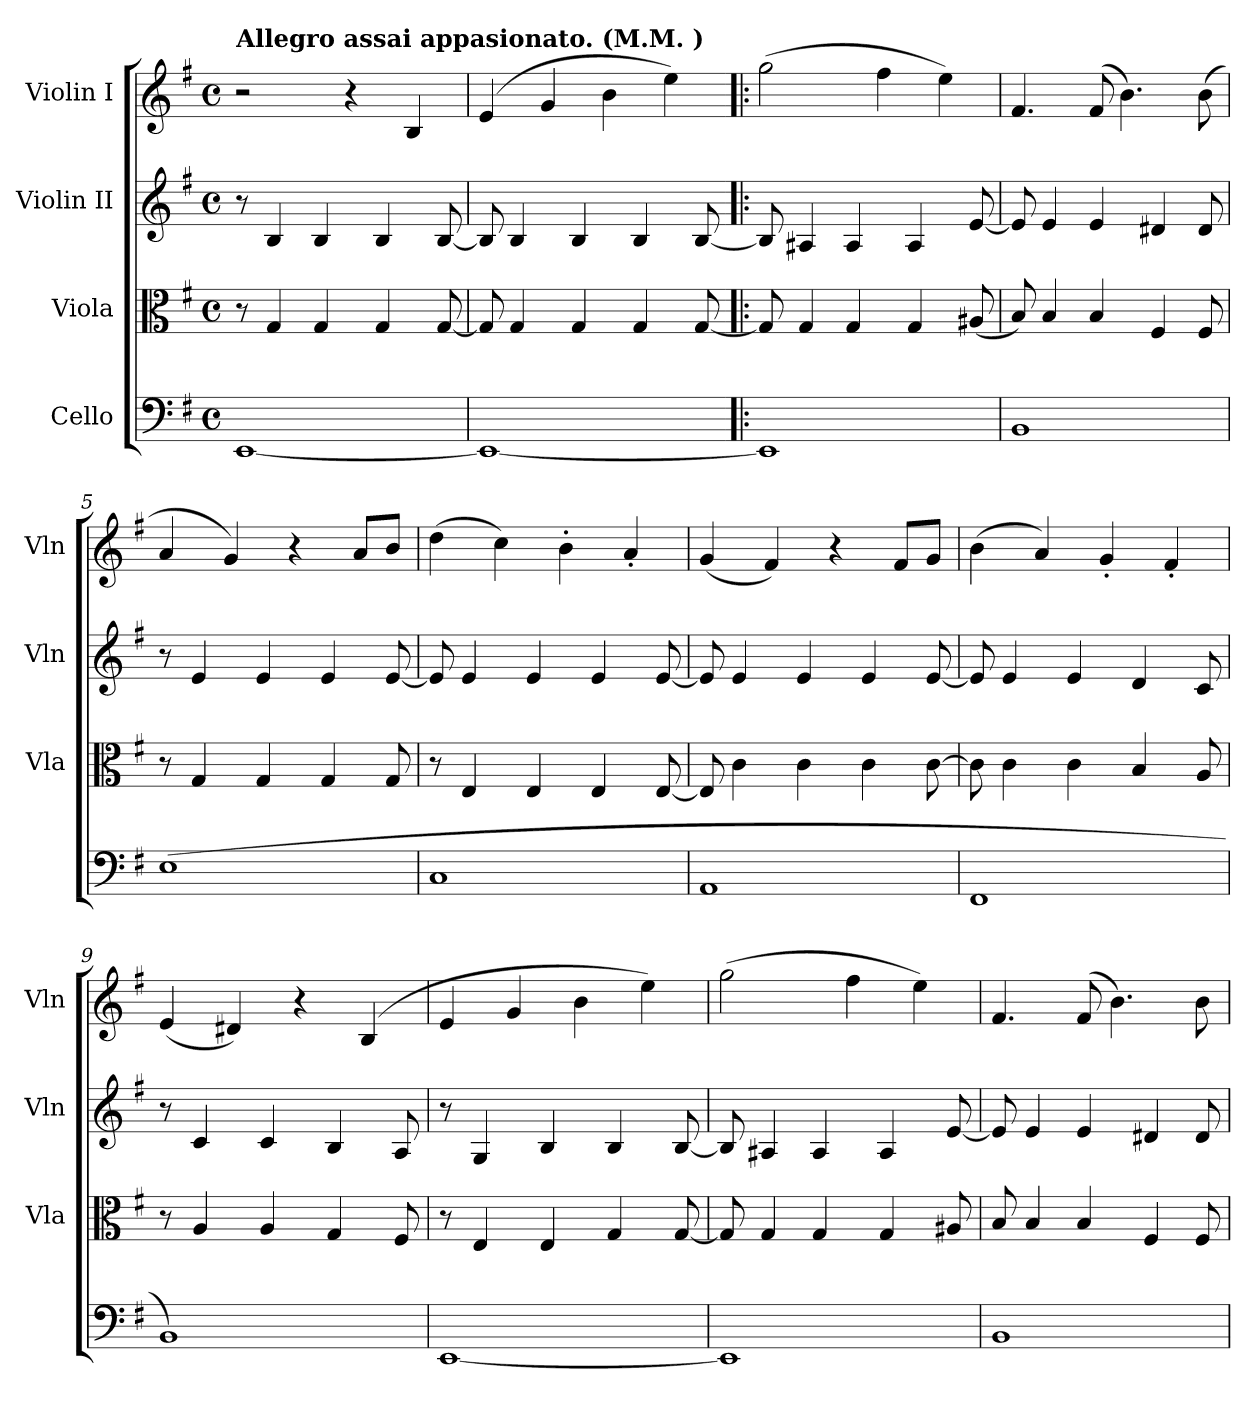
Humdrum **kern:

**kern	**kern	**kern	**kern
*part4	*part3	*part2	*part1
*staff4	*staff3	*staff2	*staff1
*I"Cello	*I"Viola	*I"Violin II	*I"Violin I
*	*I'Vla	*I'Vln	*I'Vln
*clefF4	*clefC3	*clefG2	*clefG2
*k[f#]	*k[f#]	*k[f#]	*k[f#]
*M4/4	*M4/4	*M4/4	*M4/4
*met(c)	*met(c)	*met(c)	*met(c)
*MM176	*MM176	*MM176	*MM176
=1	=1	=1	=1
!	!	!	!LO:TX:a:B:t=Allegro assai appasionato. (M.M. )
[1EE	8r	8r	2r
.	4G/	4B/	.
.	4G/	4B/	.
.	.	.	4r
.	4G/	4B/	.
.	.	.	4B/
.	[8G/	[8B/	.
=2	=2	=2	=2
1EE_	8G/]	8B/]	(>4e/
.	4G/	4B/	.
.	.	.	4g/
.	4G/	4B/	.
.	.	.	4b\
.	4G/	4B/	.
.	.	.	4ee\)
.	[8G/	[8B/	.
=3!|:	=3!|:	=3!|:	=3!|:
1EE]	8G/]	8B/]	(>2gg\
.	4G/	4A#X/	.
.	4G/	4A#/	.
.	.	.	4ff#\
.	4G/	4A#/	.
.	.	.	4ee\)
.	(<8A#X/	[8e/	.
=4	=4	=4	=4
1BB	8B/)	8e/]	4.f#/
.	4B/	4e/	.
.	4B/	4e/	(>8f#/
.	.	.	4.b\)
.	4F#/	4d#X/	.
.	8F#/	8d#/	(>8b\
=5	=5	=5	=5
(>1E	8r	8r	4a/
.	4G/	4e/	.
.	.	.	4g/)
.	4G/	4e/	.
.	.	.	4r
.	4G/	4e/	.
.	.	.	8a/L
.	8G/	[8e/	8b/J
=6	=6	=6	=6
1C	8r	8e/]	(>4dd\
.	4E/	4e/	.
.	.	.	4cc\)
.	4E/	4e/	.
.	.	.	4b'\
.	4E/	4e/	.
.	.	.	4a'/
.	[8E/	[8e/	.
=7	=7	=7	=7
1AA	8E/]	8e/]	(<4g/
.	4c\	4e/	.
.	.	.	4f#/)
.	4c\	4e/	.
.	.	.	4r
.	4c\	4e/	.
.	.	.	8f#/L
.	[8c\	[8e/	8g/J
=8	=8	=8	=8
1FF#	8c\]	8e/]	(>4b\
.	4c\	4e/	.
.	.	.	4a/)
.	4c\	4e/	.
.	.	.	4g'/
.	4B/	4d/	.
.	.	.	4f#'/
.	8A/	8c/	.
=9	=9	=9	=9
1BB)	8r	8r	(<4e/
.	4A/	4c/	.
.	.	.	4d#X/)
.	4A/	4c/	.
.	.	.	4r
.	4G/	4B/	.
.	.	.	(>4B/
.	8F#/	8A/	.
!!LO:LB:g=z
=10	=10	=10	=10
[1EE	8r	8r	4e/
.	4E/	4G/	.
.	.	.	4g/
.	4E/	4B/	.
.	.	.	4b\
.	4G/	4B/	.
.	.	.	4ee\)
.	[8G/	[8B/	.
=11	=11	=11	=11
1EE]	8G/]	8B/]	(>2gg\
.	4G/	4A#X/	.
.	4G/	4A#/	.
.	.	.	4ff#\
.	4G/	4A#/	.
.	.	.	4ee\)
.	8A#X/	[8e/	.
=12	=12	=12	=12
1BB	8B/	8e/]	4.f#/
.	4B/	4e/	.
.	4B/	4e/	(>8f#/
.	.	.	4.b\)
.	4F#/	4d#X/	.
.	8F#/	8d#/	8b\
=	=	=	=
*-	*-	*-	*-
